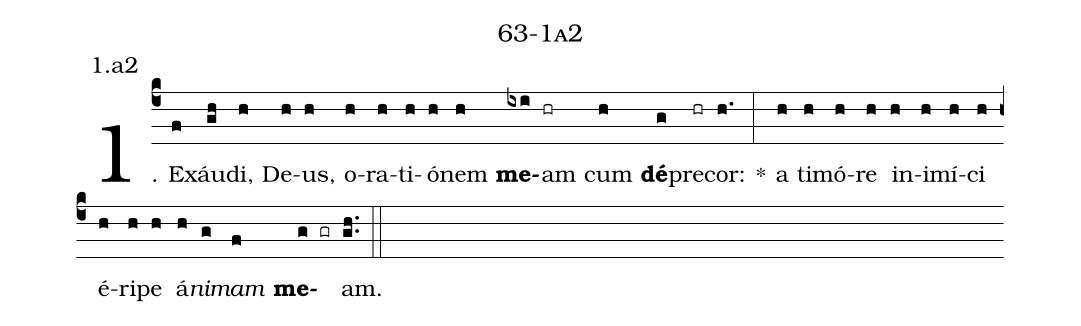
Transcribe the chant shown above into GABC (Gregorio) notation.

name: 63-1a2;
annotation: 1.a2;
%%
(c4)1. Ex(f)áu(gh)di,(h) De(h)us,(h) o(h)ra(h)ti(h)ó(h)nem(h) <b>me</b>(ixi)am(hr) cum(h) <b>dé</b>(g)pre(hr)cor:(h.) *(:) a(h) ti(h)mó(h)re(h) in(h)i(h)mí(h)ci(h) é(h)ri(h)pe(h) á(h)<i>ni</i>(g)<i>mam</i>(f) <b>me</b>(g gr)am.(gh..) (::)
